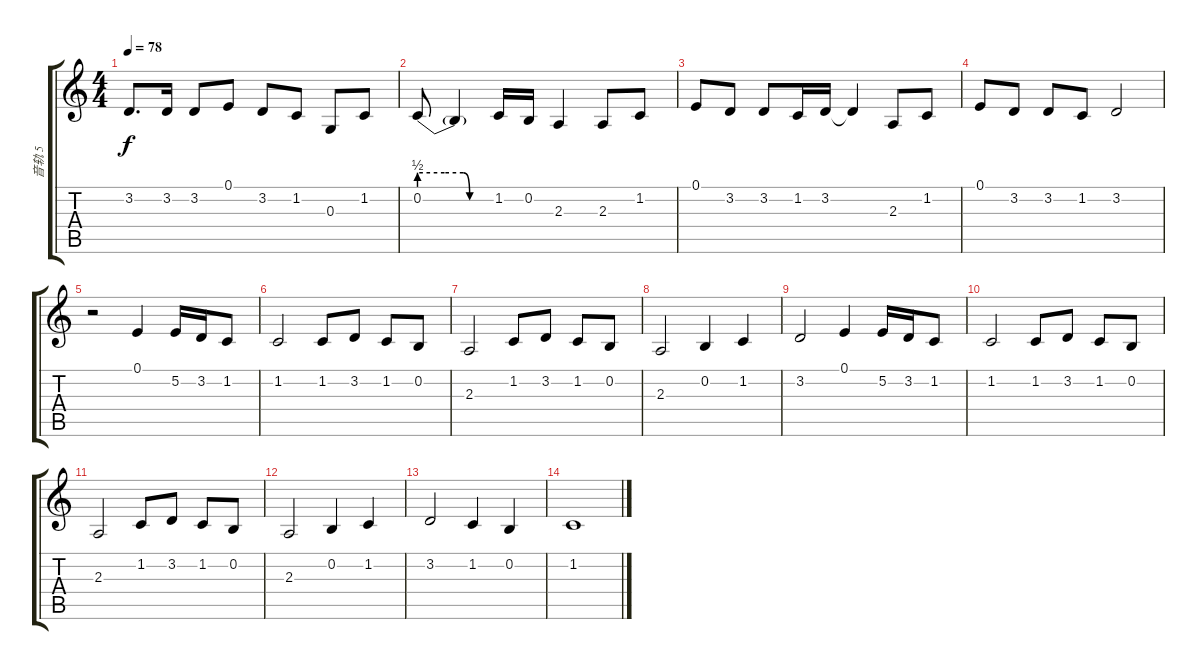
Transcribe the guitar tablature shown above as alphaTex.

\track ("音轨 5" "音轨 5") {instrument lead2sawtooth}
\staff {score tabs}
\tuning (E4 B3 G3 D3 A2 E2) {hide}
\ts (4 4)
\tempo 78
\clef g2
\ks c
3.2.8{d dy f} 3.2.16 3.2.8 0.1.8 3.2.8 1.2.8 0.3.8 1.2.8 |
0.2{be (custom 0 2 20 2 35 2 40 0 60 0)}.8 0.2{t}.4 1.2.16 0.2.16 2.3.4 2.3.8 1.2.8 |
0.1.8 3.2.8 3.2.8 1.2.16 3.2.16 3.2{t}.4 2.3.8 1.2.8 |
0.1.8 3.2.8 3.2.8 1.2.8 3.2.2 |
r.2 0.1.4 5.2.16 3.2.16 1.2.8 |
1.2.2 1.2.8 3.2.8 1.2.8 0.2.8 |
2.3.2 1.2.8 3.2.8 1.2.8 0.2.8 |
2.3.2 0.2.4 1.2.4 |
3.2.2 0.1.4 5.2.16 3.2.16 1.2.8 |
1.2.2 1.2.8 3.2.8 1.2.8 0.2.8 |
2.3.2 1.2.8 3.2.8 1.2.8 0.2.8 |
2.3.2 0.2.4 1.2.4 |
3.2.2 1.2.4 0.2.4 |
1.2.1
